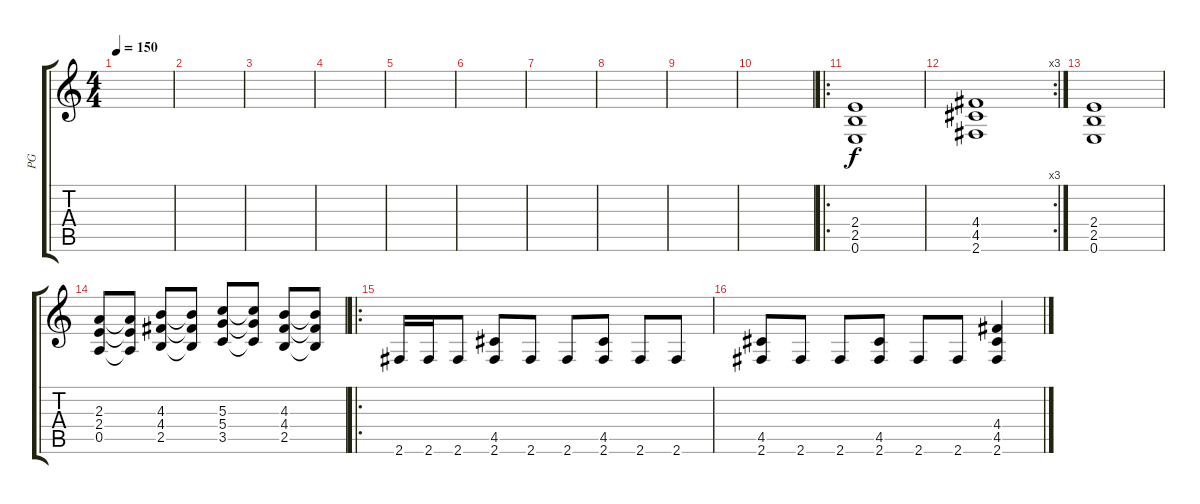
\track ("PG" "PG") {instrument distortionguitar}
\staff {score tabs}
\tuning (E4 B3 G3 D3 A2 E2) {hide}
\ts (4 4)
\tempo 150
\clef g2
\ks c
|
|
|
|
|
|
|
|
|
|
\ro
(2.4 2.5 0.6).1 |
\rc 3
(4.4 4.5 2.6).1 |
(2.4 2.5 0.6).1 |
(2.3 2.4 0.5).8 (2.3{t} 2.4{t} 0.5{t}).8 (4.3 4.4 2.5).8 (4.3{t} 4.4{t} 2.5{t}).8 (5.3 5.4 3.5).8 (5.3{t} 5.4{t} 3.5{t}).8 (4.3 4.4 2.5).8 (4.3{t} 4.4{t} 2.5{t}).8 |
\ro
2.6.16 2.6.16 2.6.8 (4.5 2.6).8 2.6.8 2.6.8 (4.5 2.6).8 2.6.8 2.6.8 |
(4.5 2.6).8 2.6.8 2.6.8 (4.5 2.6).8 2.6.8 2.6.8 (4.4 4.5 2.6).4
